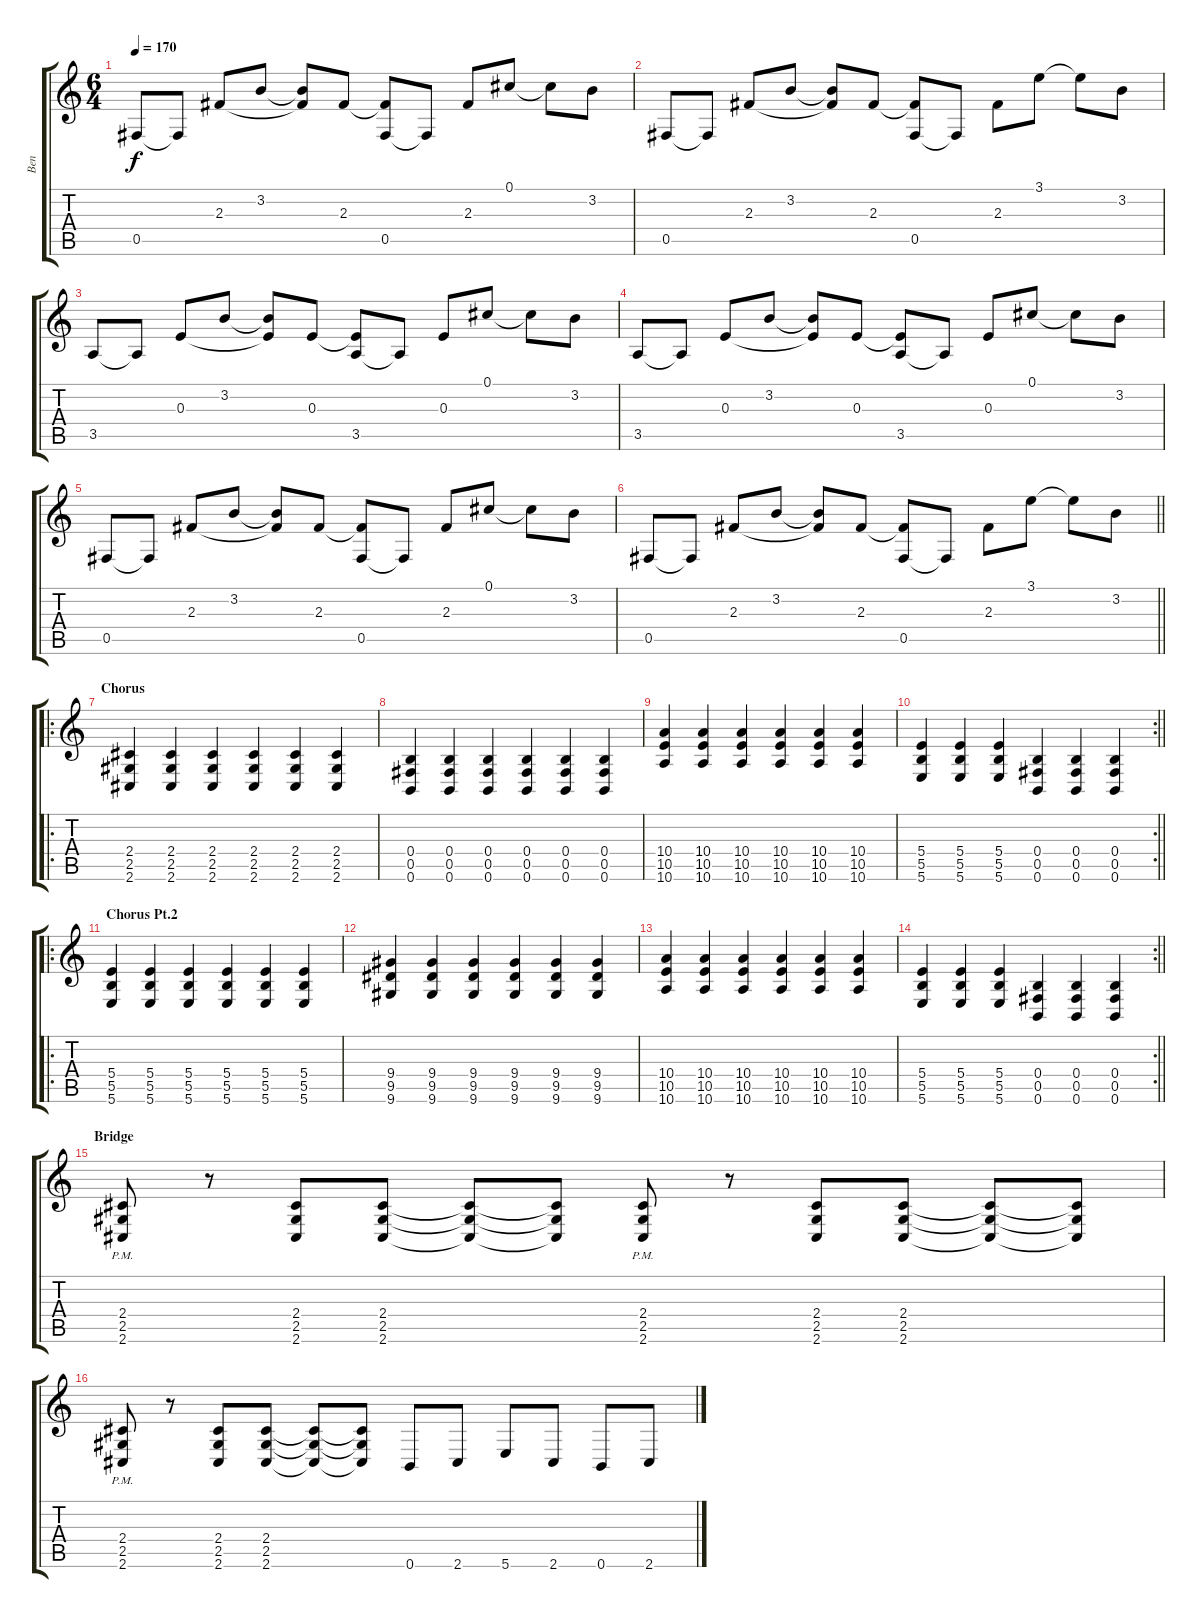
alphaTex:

\track ("Ben" "Ben") {instrument distortionguitar}
\staff {score tabs}
\tuning (Db4 Ab3 E3 B2 Gb2 B1) {hide}
\ts (6 4)
\tempo 170
\clef g2
\ks c
0.5.8{dy f instrument electricguitarclean} 0.5{t}.8 2.3.8 3.2.8 (3.2{t} 2.3{t}).8 2.3.8 (2.3{t} 0.5).8 0.5{t}.8 2.3.8 0.1.8 0.1{t}.8 3.2.8 |
0.5.8{instrument electricguitarclean} 0.5{t}.8 2.3.8 3.2.8 (3.2{t} 2.3{t}).8 2.3.8 (2.3{t} 0.5).8 0.5{t}.8 2.3.8 3.1.8 3.1{t}.8 3.2.8 |
3.5.8{instrument electricguitarclean} 3.5{t}.8 0.3.8 3.2.8 (3.2{t} 0.3{t}).8 0.3.8 (0.3{t} 3.5).8 3.5{t}.8 0.3.8 0.1.8 0.1{t}.8 3.2.8 |
3.5.8{instrument electricguitarclean} 3.5{t}.8 0.3.8 3.2.8 (3.2{t} 0.3{t}).8 0.3.8 (0.3{t} 3.5).8 3.5{t}.8 0.3.8 0.1.8 0.1{t}.8 3.2.8 |
0.5.8{instrument electricguitarclean} 0.5{t}.8 2.3.8 3.2.8 (3.2{t} 2.3{t}).8 2.3.8 (2.3{t} 0.5).8 0.5{t}.8 2.3.8 0.1.8 0.1{t}.8 3.2.8 |
\barLineRight lightlight
0.5.8{instrument electricguitarclean} 0.5{t}.8 2.3.8 3.2.8 (3.2{t} 2.3{t}).8 2.3.8 (2.3{t} 0.5).8 0.5{t}.8 2.3.8 3.1.8 3.1{t}.8 3.2.8 |
\ro
\section ("" "Chorus")
(2.4 2.5 2.6).4{instrument distortionguitar} (2.4 2.5 2.6).4 (2.4 2.5 2.6).4 (2.4 2.5 2.6).4 (2.4 2.5 2.6).4 (2.4 2.5 2.6).4 |
(0.4 0.5 0.6).4 (0.4 0.5 0.6).4 (0.4 0.5 0.6).4 (0.4 0.5 0.6).4 (0.4 0.5 0.6).4 (0.4 0.5 0.6).4 |
(10.4 10.5 10.6).4 (10.4 10.5 10.6).4 (10.4 10.5 10.6).4 (10.4 10.5 10.6).4 (10.4 10.5 10.6).4 (10.4 10.5 10.6).4 |
\rc 2
\barLineRight lightlight
(5.4 5.5 5.6).4 (5.4 5.5 5.6).4 (5.4 5.5 5.6).4 (0.4 0.5 0.6).4 (0.4 0.5 0.6).4 (0.4 0.5 0.6).4 |
\ro
\section ("" "Chorus Pt.2")
(5.4 5.5 5.6).4{instrument distortionguitar} (5.4 5.5 5.6).4 (5.4 5.5 5.6).4 (5.4 5.5 5.6).4 (5.4 5.5 5.6).4 (5.4 5.5 5.6).4 |
(9.4 9.5 9.6).4 (9.4 9.5 9.6).4 (9.4 9.5 9.6).4 (9.4 9.5 9.6).4 (9.4 9.5 9.6).4 (9.4 9.5 9.6).4 |
(10.4 10.5 10.6).4 (10.4 10.5 10.6).4 (10.4 10.5 10.6).4 (10.4 10.5 10.6).4 (10.4 10.5 10.6).4 (10.4 10.5 10.6).4 |
\rc 2
\barLineRight lightlight
(5.4 5.5 5.6).4 (5.4 5.5 5.6).4 (5.4 5.5 5.6).4 (0.4 0.5 0.6).4 (0.4 0.5 0.6).4 (0.4 0.5 0.6).4 |
\section ("" "Bridge")
(2.4{pm} 2.5{pm} 2.6{pm}).8 r.8 (2.4 2.5 2.6).8 (2.4 2.5 2.6).8 (2.4{t} 2.5{t} 2.6{t}).8 (2.4{t} 2.5{t} 2.6{t}).8 (2.4{pm} 2.5{pm} 2.6{pm}).8 r.8 (2.4 2.5 2.6).8 (2.4 2.5 2.6).8 (2.4{t} 2.5{t} 2.6{t}).8 (2.4{t} 2.5{t} 2.6{t}).8 |
(2.4{pm} 2.5{pm} 2.6{pm}).8 r.8 (2.4 2.5 2.6).8 (2.4 2.5 2.6).8 (2.4{t} 2.5{t} 2.6{t}).8 (2.4{t} 2.5{t} 2.6{t}).8 0.6.8 2.6.8 5.6.8 2.6.8 0.6.8 2.6.8
